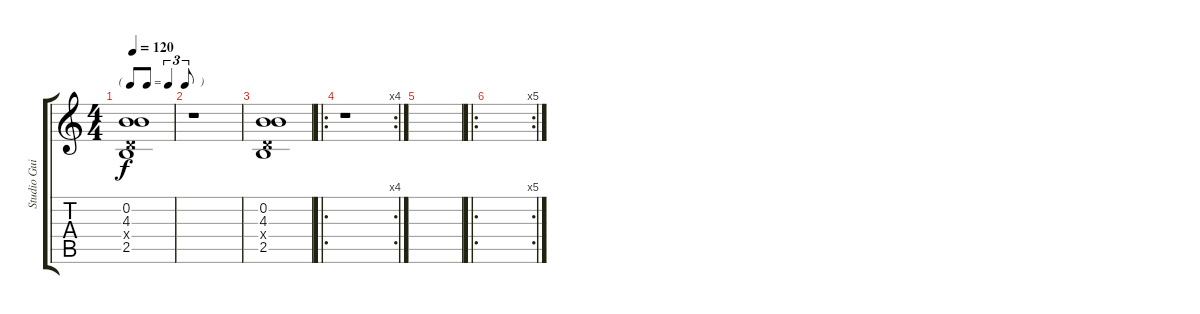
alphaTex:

\track ("Studio Guitar 1" "Studio Gui") {instrument electricguitarjazz}
\staff {score tabs}
\tuning (E4 B3 G3 D3 A2 E2) {hide}
\ts (4 4)
\tf triplet8th
\tempo 120
\clef g2
\ks c
(0.2 4.3 0.4{x} 2.5).1{dy f} |
r.1 |
(0.2 4.3 0.4{x} 2.5).1 |
\ro
\rc 4
r.1 |
|
\ro
\rc 5
